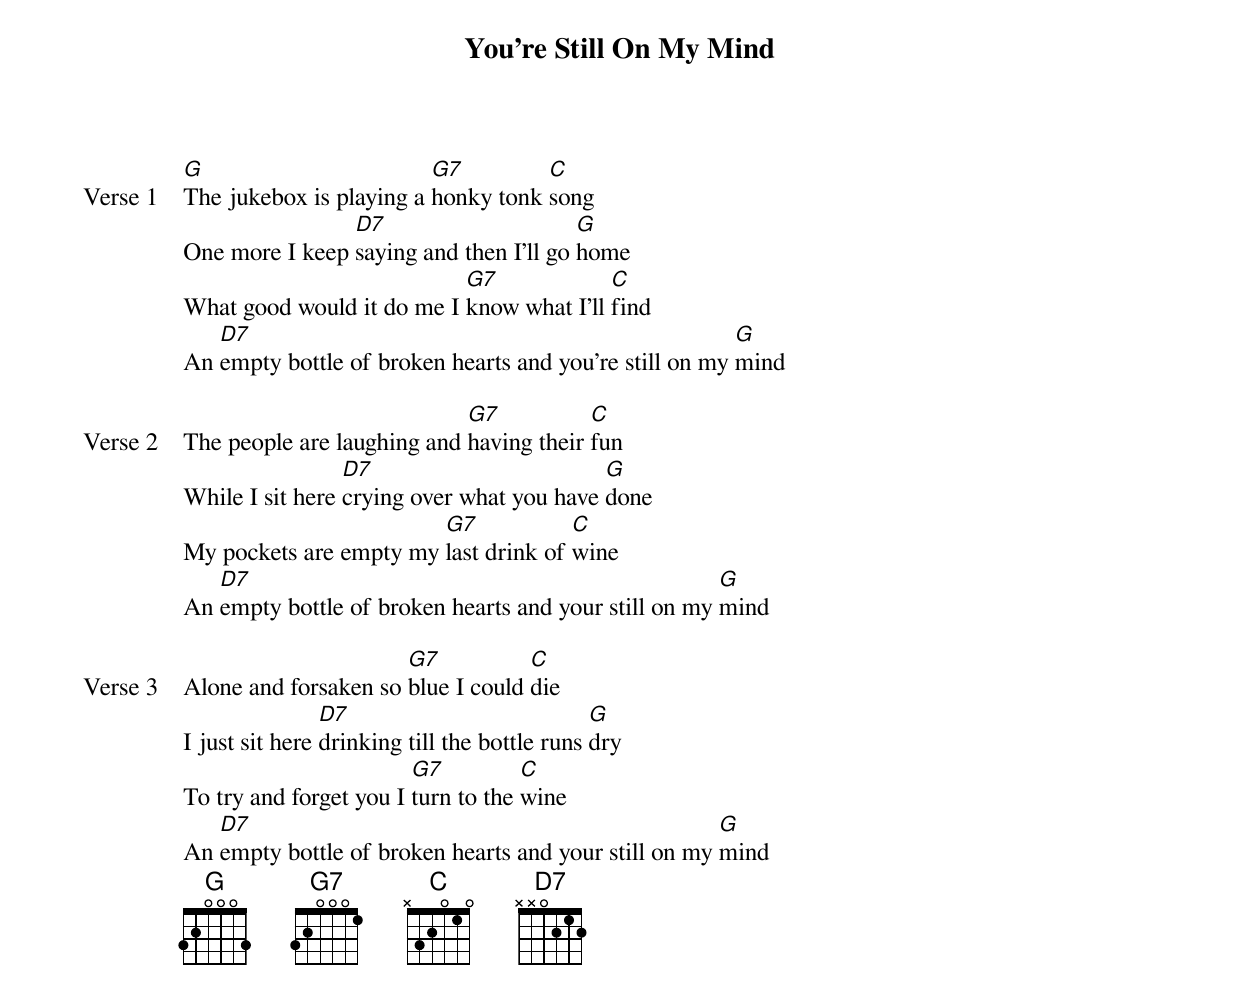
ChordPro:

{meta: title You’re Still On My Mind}
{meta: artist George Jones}
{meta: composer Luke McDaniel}
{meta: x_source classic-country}
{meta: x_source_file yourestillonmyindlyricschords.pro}
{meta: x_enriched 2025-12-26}

{start_of_verse: Verse 1}
[G]The jukebox is playing a [G7]honky tonk [C]song
One more I keep [D7]saying and then I'll go [G]home
What good would it do me I [G7]know what I'll [C]find
An [D7]empty bottle of broken hearts and you're still on my [G]mind
{end_of_verse}

{start_of_verse: Verse 2}
The people are laughing and [G7]having their [C]fun
While I sit here [D7]crying over what you have [G]done
My pockets are empty my [G7]last drink of [C]wine
An [D7]empty bottle of broken hearts and your still on my [G]mind
{end_of_verse}

{start_of_verse: Verse 3}
Alone and forsaken so [G7]blue I could [C]die
I just sit here [D7]drinking till the bottle runs [G]dry
To try and forget you I [G7]turn to the [C]wine
An [D7]empty bottle of broken hearts and your still on my [G]mind
{end_of_verse}
